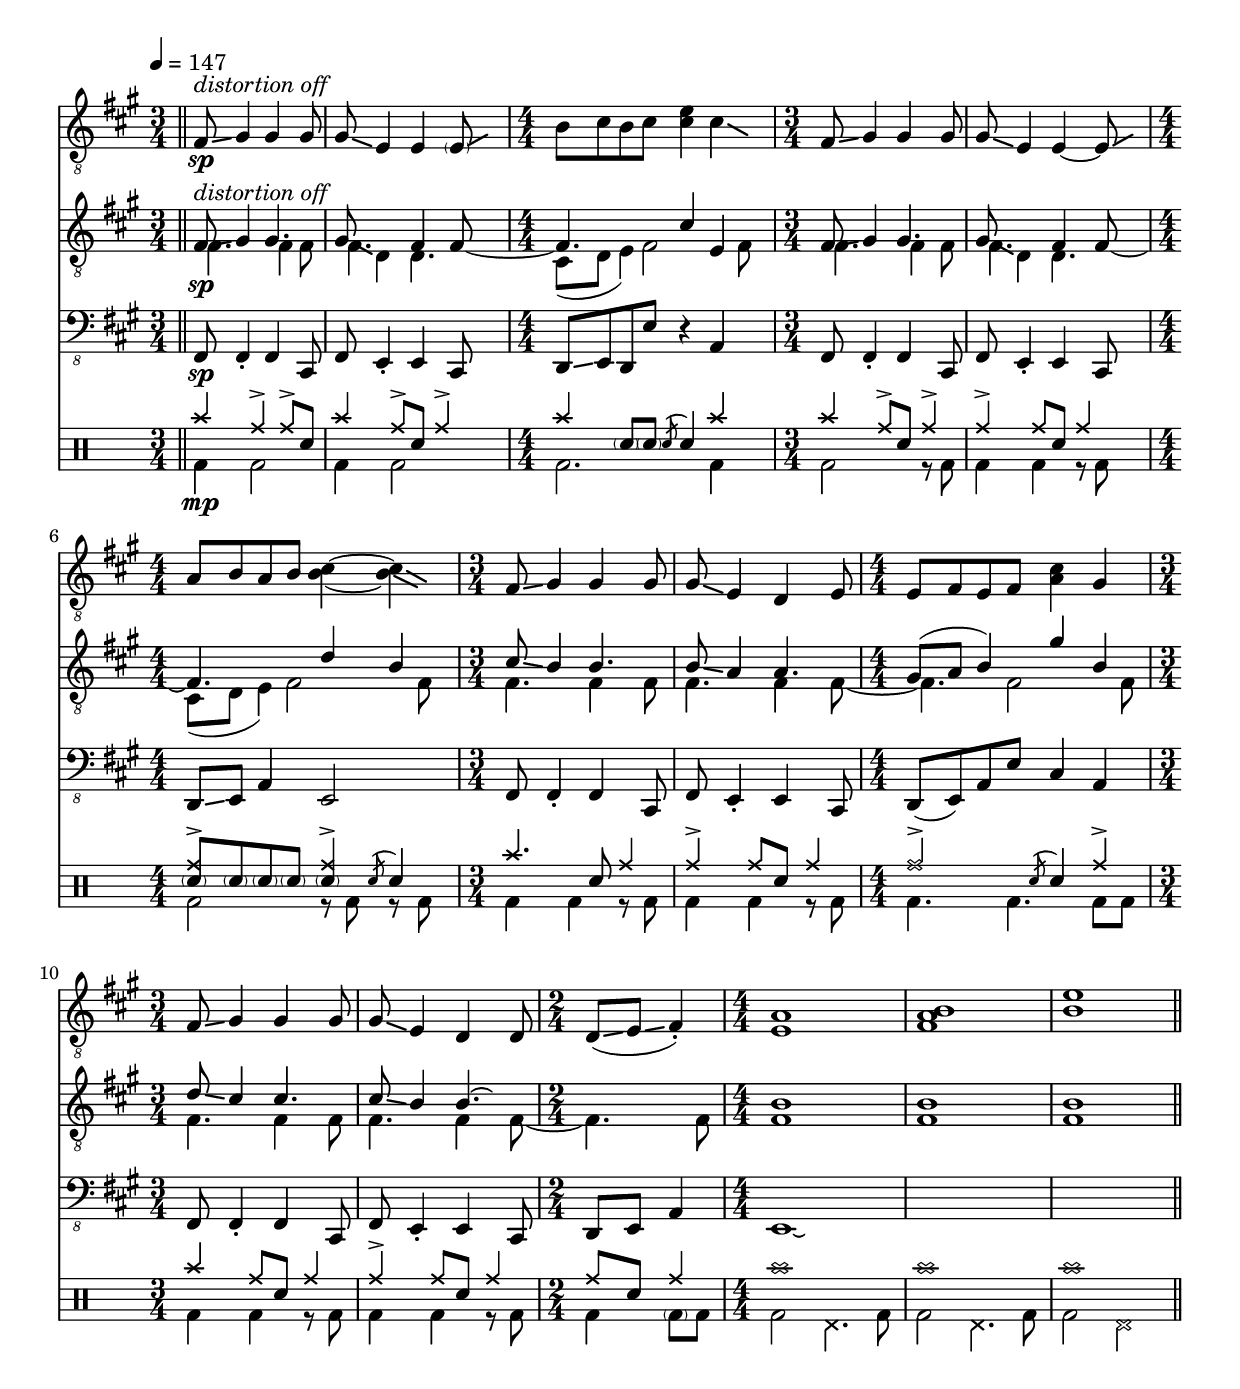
\version "2.24.3"

#(set-default-paper-size '(cons (* 210 mm) (* 5000 mm)))

\header {
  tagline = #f
}

gtrOne = \relative {
  \numericTimeSignature
  \time 3/4
  \key fis \minor
  \tempo 4 = 147
  \newSpacingSection
  \override Score.SpacingSpanner.spacing-increment = #0.1
  \partial 256 s256 \bar "||"
  \newSpacingSection
  \revert Score.SpacingSpanner.spacing-increment
  fis8\glissando\sp^\markup { \italic { distortion off } } gis4 gis gis8 |
  gis8\glissando e4 e \afterGrace \parenthesize e8\glissando { \stemDown \hideNotes a16 } \unHideNotes \stemNeutral |
  \time 4/4
  b8 cis b8 cis <cis e>4 \afterGrace cis4\glissando { \stemDown \hideNotes gis16 } \unHideNotes \stemNeutral |
  \time 3/4
  fis8\glissando gis4 gis gis8 |
  gis8\glissando e4 e~ \afterGrace e8\glissando { \stemDown \hideNotes a16 } \unHideNotes \stemNeutral |
  \time 4/4
  a8 b a b <b cis>4~ \afterGrace <b cis>\glissando { \stemDown \hideNotes <fis gis>16 } \unHideNotes \stemNeutral |
  \time 3/4
  fis8\glissando gis4 gis gis8 |
  gis8\glissando e4 d e8 |
  \time 4/4
  e8 fis e fis <a cis>4 gis |
  \time 3/4
  fis8\glissando gis4 gis gis8 |
  gis8\glissando e4 d d8 |
  \time 2/4
  d8(\glissando e\glissando fis4\staccato) |
  \time 4/4
  <e a>1 |
  <fis a b>1 |
  <b e>1 \bar "||"
}

gtrTwoVoiceOne = \relative {
  \numericTimeSignature
  \time 3/4
  \key fis \minor
  \partial 256 s256 \bar "||"
  fis8\glissando\sp^\markup { \italic { distortion off } } gis4 gis4. |
  gis8\glissando \stemDown d4 d4. |
  \time 4/4
  \slurDown cis8( d e4) \stemUp cis' e, |
  \time 3/4
  fis8\glissando gis4 gis4. |
  gis8\glissando \stemDown d4 d4. |
  \time 4/4
  cis8( d e4) \stemUp d' b |
  \time 3/4
  \stemUp cis8\glissando b4 b4. |
  b8\glissando a4 a4. |
  \time 4/4
  \slurUp
  gis8( a b4) gis' b, |
  \time 3/4
  d8\glissando cis4 cis4. |
  cis8\glissando b4 b4.\laissezVibrer |
  \time 2/4
  s2 |
  \time 4/4
  b1 |
  b1 |
  b1 |
}

gtrTwoVoiceTwo = \relative {
  \numericTimeSignature
  \time 3/4
  \key fis \minor
  \partial 256 s256 \bar "||"
  \repeat unfold 2 {
    fis4. fis4 fis8 |
    fis4. \stemUp fis4 fis8~ |
    \time 4/4
    fis4. \stemDown fis2 fis8 |
    \time 3/4
  }
  fis4. fis4 fis8 |
  fis4. fis4 fis8~ |
  \time 4/4
  fis4. fis2 fis8 |
  \time 3/4
  fis4. fis4 fis8 |
  fis4. fis4 fis8~ |
  \time 2/4
  fis4. fis8 |
  \time 4/4
  fis1 |
  fis1 |
  fis1 |
}

bass = \relative {
  \numericTimeSignature
  \time 3/4
  \key fis \minor
  \partial 256 s256 \bar "||"
  fis,,8\sp fis4\staccato fis cis8 |
  fis8 e4\staccato e cis8 |
  \time 4/4
  d8\glissando e d e' r4 a, |
  \time 3/4
  fis8 fis4\staccato fis cis8 |
  fis8 e4\staccato e cis8 |
  \time 4/4
  d8\glissando e a4 e2 |
  \time 3/4
  fis8 fis4\staccato fis cis8 |
  fis8 e4\staccato e cis8 |
  \time 4/4
  d8( e) a e' cis4 a4 |
  \time 3/4
  fis8 fis4\staccato fis cis8 |
  fis8 e4\staccato e cis8 |
  \time 2/4
  d8 e a4 |
  \time 4/4
  e1\laissezVibrer |
  s1 |
  s1 |
}

kitOne = \drummode {
  \numericTimeSignature
  \time 3/4
  \partial 256 s256 \bar "||"
  cymc4\mp cymr-> cymr8-> sn |
  cymc4 cymr8-> sn cymr4-> |
  \time 4/4
  cymc4 \parenthesize sn8 \parenthesize sn \acciaccatura sn sn4 cymc |
  \time 3/4
  cymc4 cymr8-> sn cymr4-> |
  cymr4-> cymr8 sn cymr4 |
  \time 4/4
  <\parenthesize sn cymr>8-> \parenthesize sn \parenthesize sn \parenthesize sn <\parenthesize sn cymr>4-> \acciaccatura sn8 sn4 |
  \time 3/4
  cymc4. sn8 cymr4 |
  cymr4-> cymr8 sn cymr4 |
  \time 4/4
  cymr2-> \acciaccatura sn8 sn4 cymr4-> |
  \time 3/4
  cymc4 cymr8 sn cymr4 |
  cymr4-> cymr8 sn cymr4 |
  \time 2/4
  cymr8 sn cymr4 |
  \time 4/4
  cymc1 |
  cymc1 |
  cymc1 |
}

kitTwo = \drummode {
  \numericTimeSignature
  \time 3/4
  \partial 256 s256 \bar "||"
  bd4 bd2 |
  bd4 bd2 |
  \time 4/4
  bd2. bd4 |
  \time 3/4
  bd2 r8 bd |
  bd4 bd r8 bd |
  \time 4/4
  bd2 r8 bd r bd |
  \time 3/4
  bd4 bd r8 bd |
  bd4 bd r8 bd |
  \time 4/4
  bd4. bd bd8 bd |
  \time 3/4
  bd4 bd r8 bd |
  bd4 bd r8 bd |
  \time 2/4
  bd4 \parenthesize bd8 bd |
  \time 4/4
  bd2 hhp4. bd8 |
  bd2 hhp4. bd8 |
  bd2 hhp |
}

fullScore = <<
  \new Staff \with {
    midiInstrument = "electric guitar (clean)"
    midiPanPosition = #-1.0
  } {
    \clef "treble_8"
    \gtrOne
  }

  \new Staff \with {
    midiInstrument = "electric guitar (jazz)"
    midiPanPosition = #1.0
  } <<
    \clef "treble_8"
    \new Voice = "g2v1" { \voiceOne \gtrTwoVoiceOne }
    \new Voice = "g2v2" { \voiceTwo \gtrTwoVoiceTwo }
  >>

  \new Staff \with {
    midiInstrument = "electric bass (pick)"
    midiPanPosition = #0.0
  } {
    \clef "bass_8"
    \bass
  }

  \new DrumStaff \with { drumStyleTable = #weinberg-drums-style } <<
    \new DrumVoice { \voiceOne \kitOne }
    \new DrumVoice { \voiceTwo \kitTwo }
  >>
>>

\score {
  \fullScore

  \layout {
    indent = 0

    \context {
      \Score
      \override Glissando.minimum-length = #4
      \override Glissando.springs-and-rods = #ly:spanner::set-spacing-rods
      \override Glissando.thickness = #2
      \omit StringNumber
    }
  }
}

\score {
  \fullScore

  \midi { }
}
